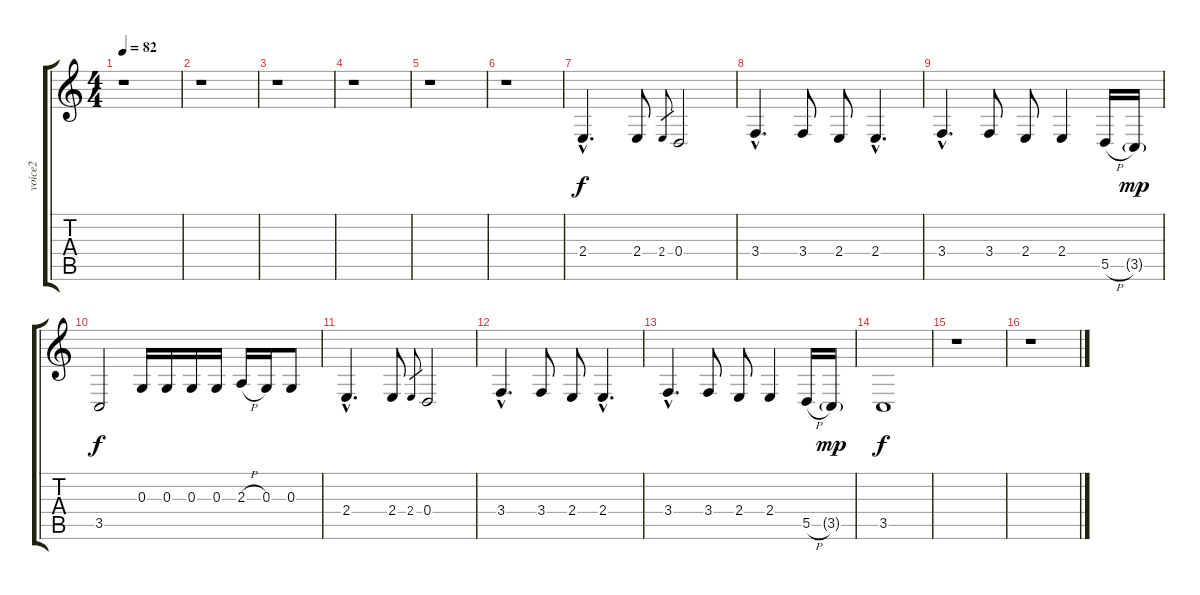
\track ("voice2" "voice2") {instrument voiceoohs}
\staff {score tabs}
\tuning (E4 B3 G3 D3 A2 E2) {hide}
\ts (4 4)
\tempo 82
\clef g2
\ks c
r.1{dy f} |
r.1 |
r.1 |
r.1 |
r.1 |
r.1 |
2.4{hac}.4{d} 2.4.8 2.4.8{gr} 0.4.2 |
3.4{hac}.4{d} 3.4.8 2.4.8 2.4{hac}.4{d} |
3.4{hac}.4{d} 3.4.8 2.4.8 2.4.4 5.5{h}.16 3.5{g}.16{dy mp} |
3.5.2{dy f} 0.3.16 0.3.16 0.3.16 0.3.16 2.3{h}.16 0.3.16 0.3.8 |
2.4{hac}.4{d} 2.4.8 2.4.8{gr} 0.4.2 |
3.4{hac}.4{d} 3.4.8 2.4.8 2.4{hac}.4{d} |
3.4{hac}.4{d} 3.4.8 2.4.8 2.4.4 5.5{h}.16 3.5{g}.16{dy mp} |
3.5.1{dy f} |
r.1 |
r.1
